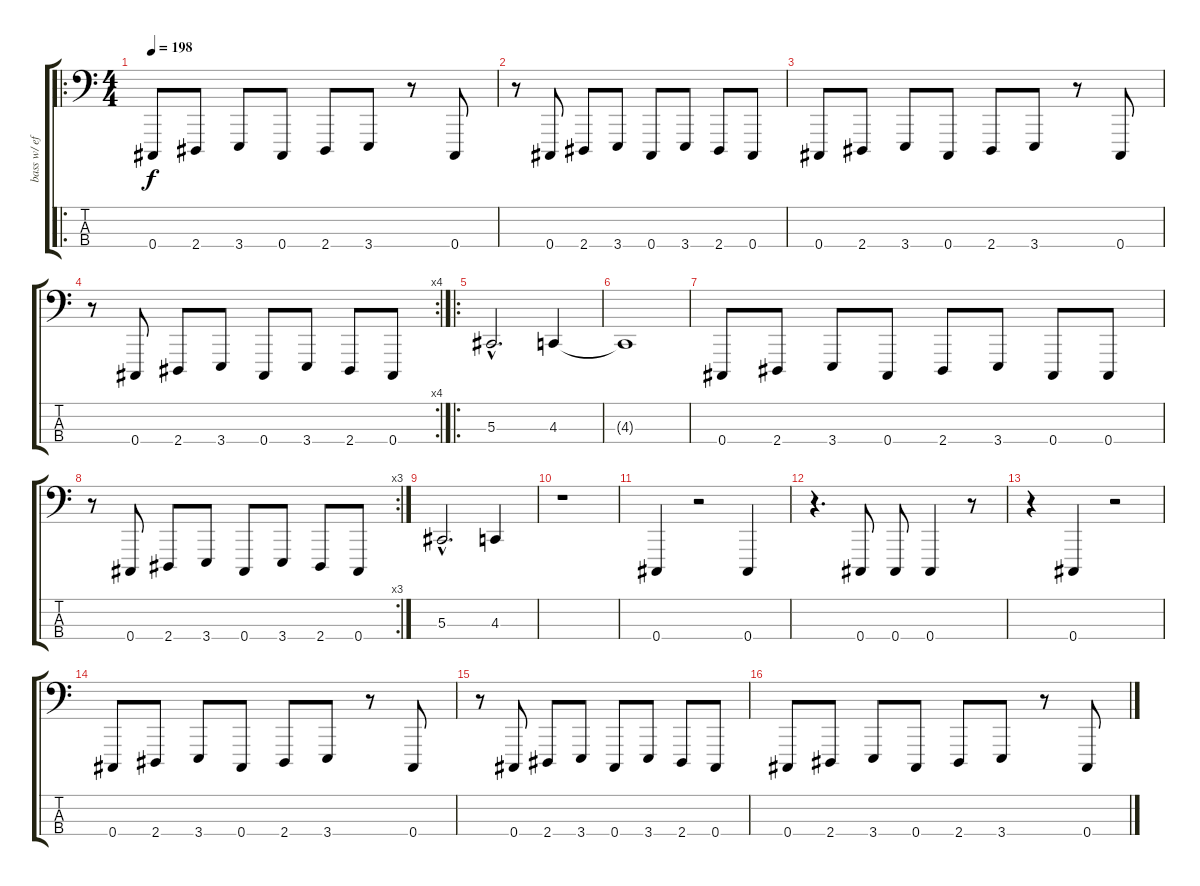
\track ("bass w/ effect" "bass w/ ef") {instrument lead8bassandlead}
\staff {score tabs}
\tuning (Gb2 Db2 Ab1 Db1) {hide}
\ro
\ts (4 4)
\tempo 198
\clef f4
\ks c
0.4.8{dy f} 2.4.8 3.4.8 0.4.8 2.4.8 3.4.8 r.8 0.4.8 |
r.8 0.4.8 2.4.8 3.4.8 0.4.8 3.4.8 2.4.8 0.4.8 |
0.4.8 2.4.8 3.4.8 0.4.8 2.4.8 3.4.8 r.8 0.4.8 |
\rc 4
r.8 0.4.8 2.4.8 3.4.8 0.4.8 3.4.8 2.4.8 0.4.8 |
\ro
5.3{hac}.2{d} 4.3.4 |
4.3{t}.1 |
0.4.8 2.4.8 3.4.8 0.4.8 2.4.8 3.4.8 0.4.8 0.4.8 |
\rc 3
r.8 0.4.8 2.4.8 3.4.8 0.4.8 3.4.8 2.4.8 0.4.8 |
5.3{hac}.2{d} 4.3.4 |
r.1 |
0.4.4 r.2 0.4.4 |
r.4{d} 0.4.8 0.4.8 0.4.4 r.8 |
r.4 0.4.4 r.2 |
0.4.8 2.4.8 3.4.8 0.4.8 2.4.8 3.4.8 r.8 0.4.8 |
r.8 0.4.8 2.4.8 3.4.8 0.4.8 3.4.8 2.4.8 0.4.8 |
0.4.8 2.4.8 3.4.8 0.4.8 2.4.8 3.4.8 r.8 0.4.8
